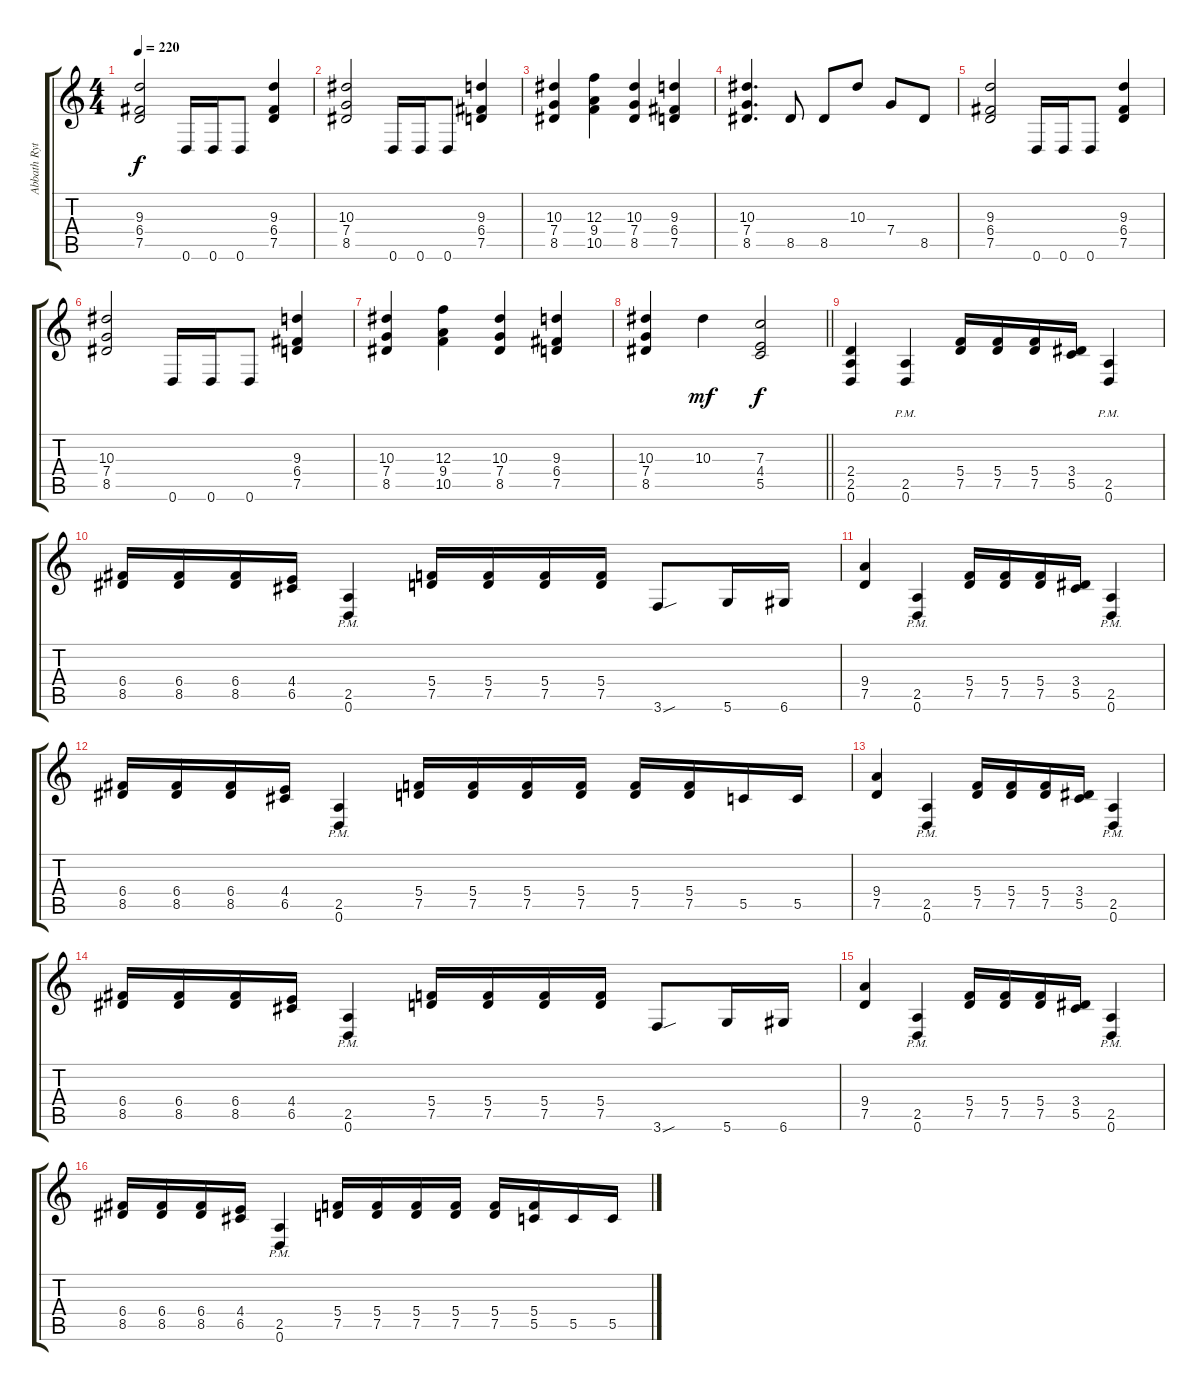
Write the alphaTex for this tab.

\track ("Abbath Rythm Guitar" "Abbath Ryt") {instrument distortionguitar}
\staff {score tabs}
\tuning (D4 A3 F3 C3 G2 D2) {hide}
\ts (4 4)
\tempo 220
\clef g2
\ks c
(9.3 6.4 7.5).2{dy f} 0.6.16 0.6.16 0.6.8 (9.3 6.4 7.5).4 |
(10.3 7.4 8.5).2 0.6.16 0.6.16 0.6.8 (9.3 6.4 7.5).4 |
(10.3 7.4 8.5).4 (12.3 9.4 10.5).4 (10.3 7.4 8.5).4 (9.3 6.4 7.5).4 |
(10.3 7.4 8.5).4{d} 8.5.8 8.5.8 10.3.8 7.4.8 8.5.8 |
(9.3 6.4 7.5).2 0.6.16 0.6.16 0.6.8 (9.3 6.4 7.5).4 |
(10.3 7.4 8.5).2 0.6.16 0.6.16 0.6.8 (9.3 6.4 7.5).4 |
(10.3 7.4 8.5).4 (12.3 9.4 10.5).4 (10.3 7.4 8.5).4 (9.3 6.4 7.5).4 |
\barLineRight lightlight
(10.3 7.4 8.5).4 10.3.4{dy mf} (7.3 4.4 5.5).2{dy f} |
(2.4 2.5 0.6).4 (2.5 0.6{pm}).4 (5.4 7.5).16 (5.4 7.5).16 (5.4 7.5).16 (3.4 5.5).16 (2.5 0.6{pm}).4 |
(6.4 8.5).16 (6.4 8.5).16 (6.4 8.5).16 (4.4 6.5).16 (2.5 0.6{pm}).4 (5.4 7.5).16 (5.4 7.5).16 (5.4 7.5).16 (5.4 7.5).16 3.6{sou}.8 5.6.16 6.6.16 |
(9.4 7.5).4 (2.5 0.6{pm}).4 (5.4 7.5).16 (5.4 7.5).16 (5.4 7.5).16 (3.4 5.5).16 (2.5 0.6{pm}).4 |
(6.4 8.5).16 (6.4 8.5).16 (6.4 8.5).16 (4.4 6.5).16 (2.5 0.6{pm}).4 (5.4 7.5).16 (5.4 7.5).16 (5.4 7.5).16 (5.4 7.5).16 (5.4 7.5).16 (5.4 7.5).16 5.5.16 5.5.16 |
(9.4 7.5).4 (2.5 0.6{pm}).4 (5.4 7.5).16 (5.4 7.5).16 (5.4 7.5).16 (3.4 5.5).16 (2.5 0.6{pm}).4 |
(6.4 8.5).16 (6.4 8.5).16 (6.4 8.5).16 (4.4 6.5).16 (2.5 0.6{pm}).4 (5.4 7.5).16 (5.4 7.5).16 (5.4 7.5).16 (5.4 7.5).16 3.6{sou}.8 5.6.16 6.6.16 |
(9.4 7.5).4 (2.5{pm} 0.6{pm}).4 (5.4 7.5).16 (5.4 7.5).16 (5.4 7.5).16 (3.4 5.5).16 (2.5{pm} 0.6{pm}).4 |
(6.4 8.5).16 (6.4 8.5).16 (6.4 8.5).16 (4.4 6.5).16 (2.5{pm} 0.6{pm}).4 (5.4 7.5).16 (5.4 7.5).16 (5.4 7.5).16 (5.4 7.5).16 (5.4 7.5).16 (5.4 5.5).16 5.5.16 5.5.16
